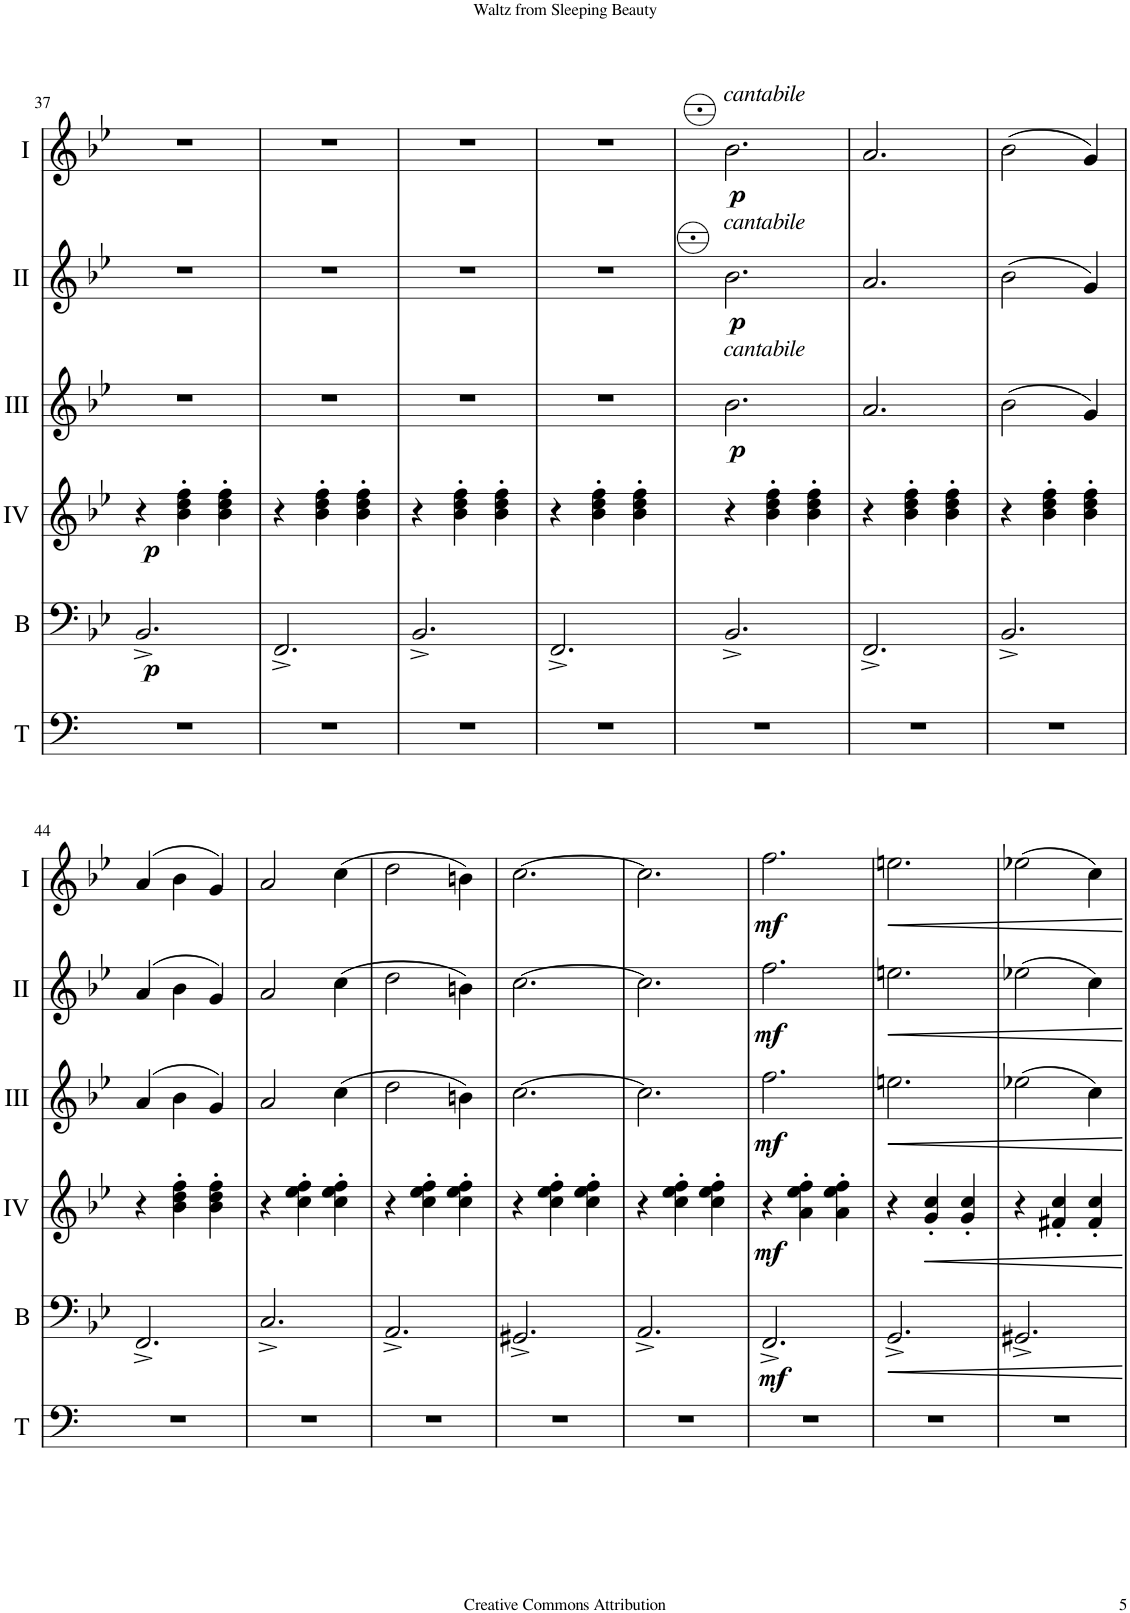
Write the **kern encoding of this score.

**kern	**kern	**dynam	**kern	**dynam	**kern	**dynam	**kern	**dynam	**kern	**dynam
*part6	*part5	*part5	*part4	*part4	*part3	*part3	*part2	*part2	*part1	*part1
*staff6	*staff5	*staff5	*staff4	*staff4	*staff3	*staff3	*staff2	*staff2	*staff1	*staff1
*I"Timp.	*I"Basson	*	*I"Acc. 4	*	*I"Acc. 3	*	*I"Acc. 2	*	*I"Acc. 1	*
*I'T	*I'B	*	*	*	*	*	*	*	*	*
!!LO:PB:g=z
*clefF4	*clefF4	*	*clefG2	*	*clefG2	*	*clefG2	*	*clefG2	*
*	*Trd7c12	*	*Trd7c12	*	*Trd7c12	*	*	*	*	*
*k[b-e-]	*k[b-e-]	*	*k[b-e-]	*	*k[b-e-]	*	*k[b-e-]	*	*k[b-e-]	*
*M3/4	*M3/4	*	*M3/4	*	*M3/4	*	*M3/4	*	*M3/4	*
=37	=37	=37	=37	=37	=37	=37	=37	=37	=37	=37
!	!	!LO:DY:b	!	!LO:DY:b	!	!	!	!	!	!
2.r	2.BB-^/	p	4r	p	2.r	.	2.r	.	2.r	.
.	.	.	4b-\' 4dd\' 4ff\'	.	.	.	.	.	.	.
.	.	.	4b-\' 4dd\' 4ff\'	.	.	.	.	.	.	.
=38	=38	=38	=38	=38	=38	=38	=38	=38	=38	=38
2.r	2.FF^/	.	4r	.	2.r	.	2.r	.	2.r	.
.	.	.	4b-\' 4dd\' 4ff\'	.	.	.	.	.	.	.
.	.	.	4b-\' 4dd\' 4ff\'	.	.	.	.	.	.	.
=39	=39	=39	=39	=39	=39	=39	=39	=39	=39	=39
2.r	2.BB-^/	.	4r	.	2.r	.	2.r	.	2.r	.
.	.	.	4b-\' 4dd\' 4ff\'	.	.	.	.	.	.	.
.	.	.	4b-\' 4dd\' 4ff\'	.	.	.	.	.	.	.
=40	=40	=40	=40	=40	=40	=40	=40	=40	=40	=40
2.r	2.FF^/	.	4r	.	2.r	.	2.r	.	2.r	.
.	.	.	4b-\' 4dd\' 4ff\'	.	.	.	.	.	.	.
.	.	.	4b-\' 4dd\' 4ff\'	.	.	.	.	.	.	.
=41	=41	=41	=41	=41	=41	=41	=41	=41	=41	=41
!	!	!	!	!	!	!	!	!	!LO:TX:a:i:t=cantabile	!
!	!	!	!	!	!	!	!LO:TX:a:i:t=cantabile	!	!	!
!	!	!	!	!	!LO:TX:a:i:t=cantabile	!	!	!	!	!
!	!	!	!	!	!	!LO:DY:b	!	!LO:DY:b	!	!LO:DY:b
2.r	2.BB-^/	.	4r	.	2.b-\	p	2.b-\	p	2.b-\	p
.	.	.	4b-\' 4dd\' 4ff\'	.	.	.	.	.	.	.
.	.	.	4b-\' 4dd\' 4ff\'	.	.	.	.	.	.	.
=42	=42	=42	=42	=42	=42	=42	=42	=42	=42	=42
2.r	2.FF^/	.	4r	.	2.a/	.	2.a/	.	2.a/	.
.	.	.	4b-\' 4dd\' 4ff\'	.	.	.	.	.	.	.
.	.	.	4b-\' 4dd\' 4ff\'	.	.	.	.	.	.	.
=43	=43	=43	=43	=43	=43	=43	=43	=43	=43	=43
2.r	2.BB-^/	.	4r	.	(2b-\	.	(2b-\	.	(2b-\	.
.	.	.	4b-\' 4dd\' 4ff\'	.	.	.	.	.	.	.
.	.	.	4b-\' 4dd\' 4ff\'	.	4g/)	.	4g/)	.	4g/)	.
!!LO:LB:g=z
=44	=44	=44	=44	=44	=44	=44	=44	=44	=44	=44
2.r	2.FF^/	.	4r	.	(4a/	.	(4a/	.	(4a/	.
.	.	.	4b-\' 4dd\' 4ff\'	.	4b-\	.	4b-\	.	4b-\	.
.	.	.	4b-\' 4dd\' 4ff\'	.	4g/)	.	4g/)	.	4g/)	.
=45	=45	=45	=45	=45	=45	=45	=45	=45	=45	=45
2.r	2.C^/	.	4r	.	2a/	.	2a/	.	2a/	.
.	.	.	4cc\' 4ee-\' 4ff\'	.	.	.	.	.	.	.
.	.	.	4cc\' 4ee-\' 4ff\'	.	(4cc\	.	(4cc\	.	(4cc\	.
=46	=46	=46	=46	=46	=46	=46	=46	=46	=46	=46
2.r	2.AA^/	.	4r	.	2dd\	.	2dd\	.	2dd\	.
.	.	.	4cc\' 4ee-\' 4ff\'	.	.	.	.	.	.	.
.	.	.	4cc\' 4ee-\' 4ff\'	.	4bn\)	.	4bn\)	.	4bn\)	.
=47	=47	=47	=47	=47	=47	=47	=47	=47	=47	=47
2.r	2.GG#X^/	.	4r	.	[2.cc\	.	[2.cc\	.	[2.cc\	.
.	.	.	4cc\' 4ee-\' 4ff\'	.	.	.	.	.	.	.
.	.	.	4cc\' 4ee-\' 4ff\'	.	.	.	.	.	.	.
=48	=48	=48	=48	=48	=48	=48	=48	=48	=48	=48
2.r	2.AA^/	.	4r	.	2.cc\]	.	2.cc\]	.	2.cc\]	.
.	.	.	4cc\' 4ee-\' 4ff\'	.	.	.	.	.	.	.
.	.	.	4cc\' 4ee-\' 4ff\'	.	.	.	.	.	.	.
=49	=49	=49	=49	=49	=49	=49	=49	=49	=49	=49
!	!	!LO:DY:b	!	!LO:DY:b	!	!LO:DY:b	!	!LO:DY:b	!	!LO:DY:b
2.r	2.FF^/	mf	4r	mf	2.ff\	mf	2.ff\	mf	2.ff\	mf
.	.	.	4a\' 4ee-\' 4ff\'	.	.	.	.	.	.	.
.	.	.	4a\' 4ee-\' 4ff\'	.	.	.	.	.	.	.
=50	=50	=50	=50	=50	=50	=50	=50	=50	=50	=50
2.r	2.GG^/	.	4r	.	2.een\	.	2.een\	.	2.een\	.
.	.	.	4g/' 4cc/'	.	.	.	.	.	.	.
.	.	.	4g/' 4cc/'	.	.	.	.	.	.	.
=51	=51	=51	=51	=51	=51	=51	=51	=51	=51	=51
2.r	2.GG#X^/	.	4r	.	(2ee-X\	.	(2ee-X\	.	(2ee-X\	.
.	.	.	4f#X/' 4cc/'	.	.	.	.	.	.	.
.	.	.	4f#/' 4cc/'	.	4cc\)	.	4cc\)	.	4cc\)	.
=	=	=	=	=	=	=	=	=	=	=
*-	*-	*-	*-	*-	*-	*-	*-	*-	*-	*-
